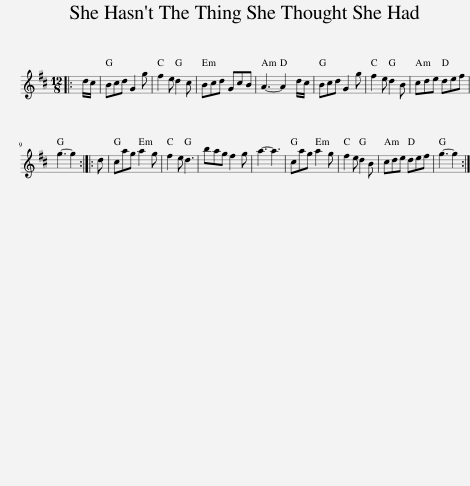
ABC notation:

X:1
L:1/8
M:12/8
I:linebreak $
K:D
V:1 treble
V:1
|: d/c/ | Bcd G2 g | f2 e d2 c | Bcd GcB | A3- A2 d/c/ | %5
 Bcd G2 g | f2 e d2 B | cde def |$ g3- g2 :: d | %10
 cag a2 g | f2 e d3 | bag f2 g | a3- a3 | cag a2 g | %15
 f2 e d2 B | cde def | g3- g2 :| %18
